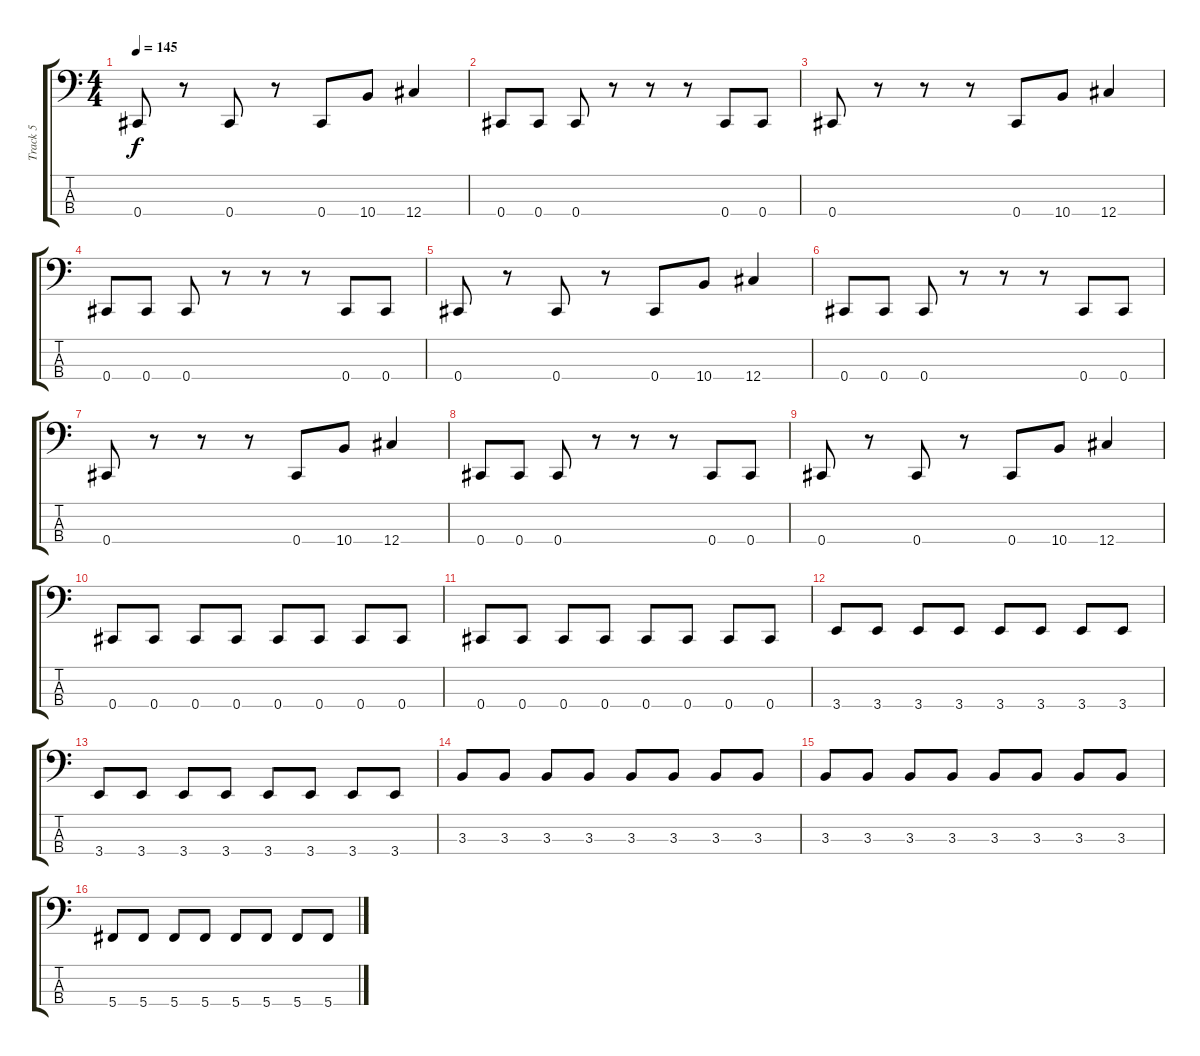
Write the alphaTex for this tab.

\track ("Track 5" "Track 5") {instrument electricbasspick}
\staff {score tabs}
\tuning (Gb2 Db2 Ab1 Db1) {hide}
\ts (4 4)
\tempo 145
\clef f4
\ks c
0.4.8{dy f} r.8 0.4.8 r.8 0.4.8 10.4.8 12.4.4 |
0.4.8 0.4.8 0.4.8 r.8 r.8 r.8 0.4.8 0.4.8 |
0.4.8 r.8 r.8 r.8 0.4.8 10.4.8 12.4.4 |
0.4.8 0.4.8 0.4.8 r.8 r.8 r.8 0.4.8 0.4.8 |
0.4.8 r.8 0.4.8 r.8 0.4.8 10.4.8 12.4.4 |
0.4.8 0.4.8 0.4.8 r.8 r.8 r.8 0.4.8 0.4.8 |
0.4.8 r.8 r.8 r.8 0.4.8 10.4.8 12.4.4 |
0.4.8 0.4.8 0.4.8 r.8 r.8 r.8 0.4.8 0.4.8 |
0.4.8 r.8 0.4.8 r.8 0.4.8 10.4.8 12.4.4 |
0.4.8 0.4.8 0.4.8 0.4.8 0.4.8 0.4.8 0.4.8 0.4.8 |
0.4.8 0.4.8 0.4.8 0.4.8 0.4.8 0.4.8 0.4.8 0.4.8 |
3.4.8 3.4.8 3.4.8 3.4.8 3.4.8 3.4.8 3.4.8 3.4.8 |
3.4.8 3.4.8 3.4.8 3.4.8 3.4.8 3.4.8 3.4.8 3.4.8 |
3.3.8 3.3.8 3.3.8 3.3.8 3.3.8 3.3.8 3.3.8 3.3.8 |
3.3.8 3.3.8 3.3.8 3.3.8 3.3.8 3.3.8 3.3.8 3.3.8 |
5.4.8 5.4.8 5.4.8 5.4.8 5.4.8 5.4.8 5.4.8 5.4.8
